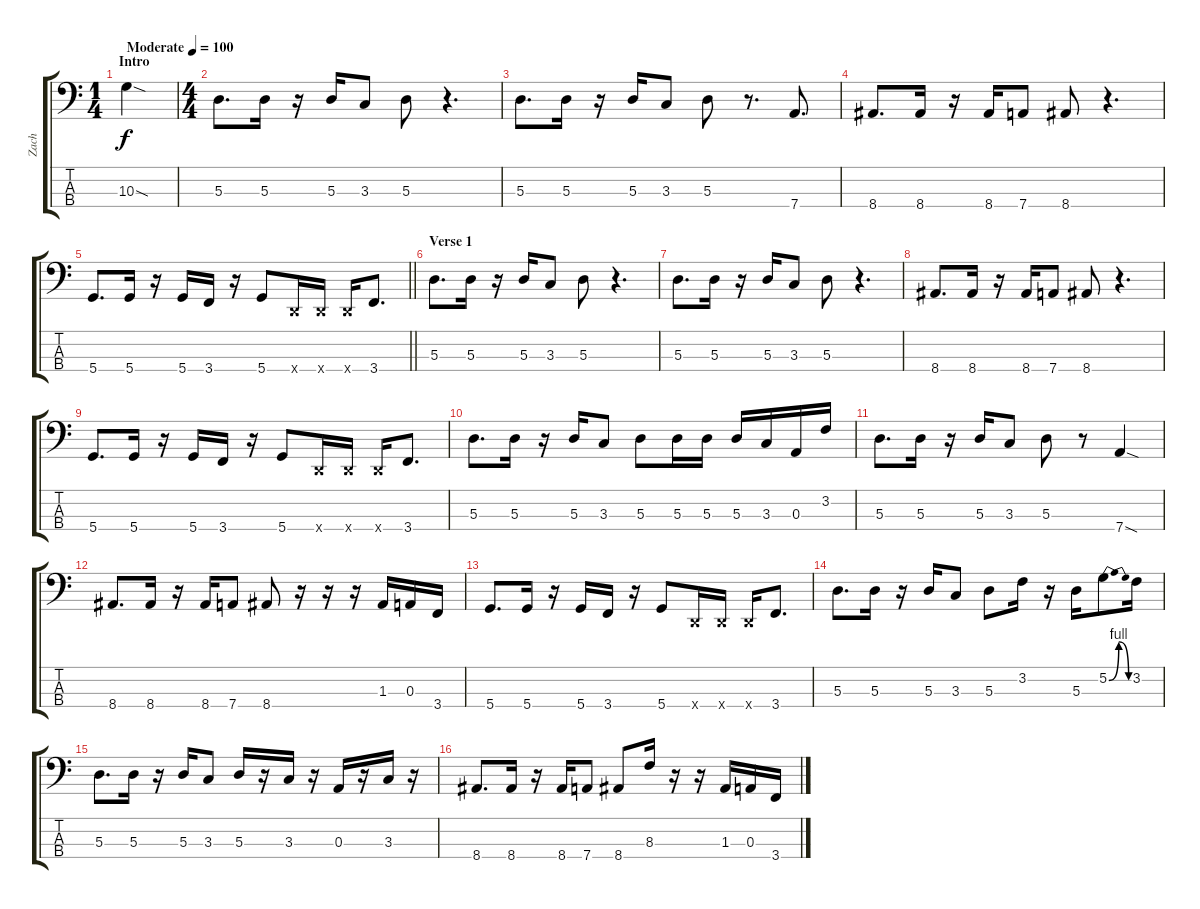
\track ("Zach" "Zach") {instrument electricbassfinger}
\staff {score tabs}
\tuning (G2 D2 A1 D1) {hide}
\ts (1 4)
\section ("" "Intro")
\tempo (100 "Moderate")
\clef f4
\ks c
10.3{sod}.4{dy f instrument electricbassfinger} |
\ts (4 4)
5.3.8{d} 5.3.16 r.16 5.3.16 3.3.8 5.3.8 r.4{d} |
5.3.8{d} 5.3.16 r.16 5.3.16 3.3.8 5.3.8 r.8{d} 7.4.8{d} |
8.4.8{d} 8.4.16 r.16 8.4.16 7.4.8 8.4.8 r.4{d} |
\barLineRight lightlight
5.4.8{d} 5.4.16 r.16 5.4.16 3.4.16 r.16 5.4.8 0.4{x}.16 0.4{x}.16 0.4{x}.16 3.4.8{d} |
\section ("" "Verse 1")
5.3.8{d} 5.3.16 r.16 5.3.16 3.3.8 5.3.8 r.4{d} |
5.3.8{d} 5.3.16 r.16 5.3.16 3.3.8 5.3.8 r.4{d} |
8.4.8{d} 8.4.16 r.16 8.4.16 7.4.8 8.4.8 r.4{d} |
5.4.8{d} 5.4.16 r.16 5.4.16 3.4.16 r.16 5.4.8 0.4{x}.16 0.4{x}.16 0.4{x}.16 3.4.8{d} |
5.3.8{d} 5.3.16 r.16 5.3.16 3.3.8 5.3.8 5.3.16 5.3.16 5.3.16 3.3.16 0.3.16 3.2.16 |
5.3.8{d} 5.3.16 r.16 5.3.16 3.3.8 5.3.8 r.8 7.4{sod}.4 |
8.4.8{d} 8.4.16 r.16 8.4.16 7.4.8 8.4.8 r.16 r.16 r.16 1.3.16 0.3.16 3.4.16 |
5.4.8{d} 5.4.16 r.16 5.4.16 3.4.16 r.16 5.4.8 0.4{x}.16 0.4{x}.16 0.4{x}.16 3.4.8{d} |
5.3.8{d} 5.3.16 r.16 5.3.16 3.3.8 5.3.8 3.2.16 r.16 5.3.16 5.2{be (bendrelease 0 0 15 4 45 4 60 0)}.8 3.2.16 |
5.3.8{d} 5.3.16 r.16 5.3.16 3.3.8 5.3.16 r.16 3.3.16 r.16 0.3.16 r.16 3.3.16 r.16 |
8.4.8{d} 8.4.16 r.16 8.4.16 7.4.8 8.4.8 8.3.16 r.16 r.16 1.3.16 0.3.16 3.4.16
